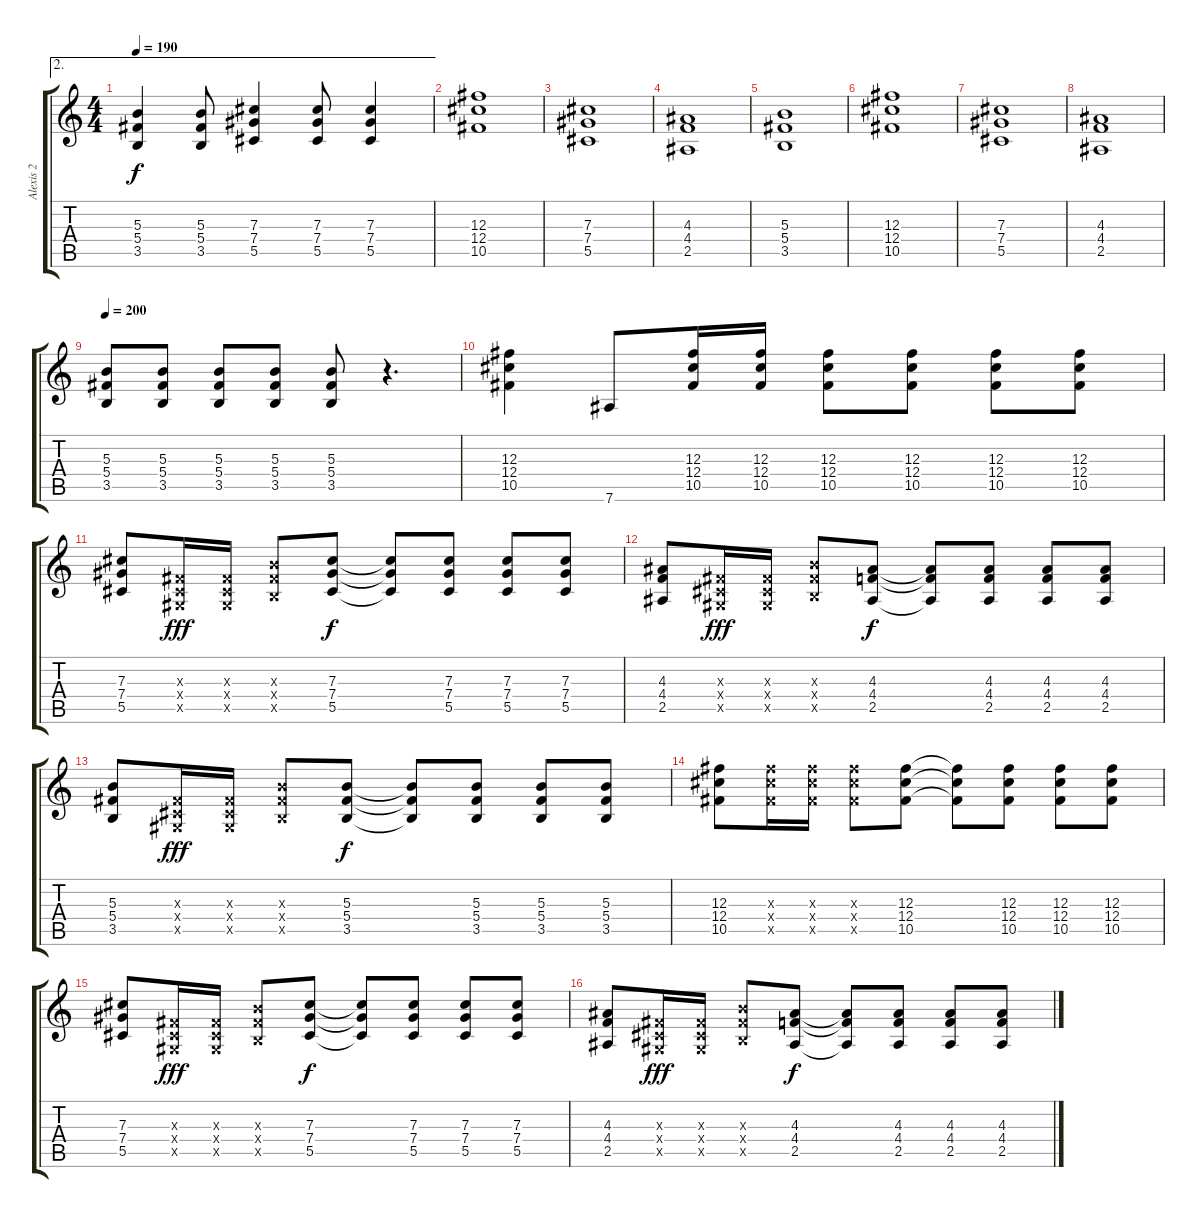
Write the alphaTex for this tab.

\track ("Alexis 2" "Alexis 2") {instrument overdrivenguitar}
\staff {score tabs}
\tuning (Eb4 Bb3 Gb3 Db3 Ab2 Eb2) {hide}
\ae 2
\ts (4 4)
\tempo 190
\clef g2
\ks c
(5.3 5.4 3.5).4{dy f} (5.3 5.4 3.5).8 (7.3 7.4 5.5).4 (7.3 7.4 5.5).8 (7.3 7.4 5.5).4 |
(12.3 12.4 10.5).1 |
(7.3 7.4 5.5).1 |
(4.3 4.4 2.5).1 |
(5.3 5.4 3.5).1 |
(12.3 12.4 10.5).1 |
(7.3 7.4 5.5).1 |
(4.3 4.4 2.5).1 |
\tempo 200
(5.3 5.4 3.5).8 (5.3 5.4 3.5).8 (5.3 5.4 3.5).8 (5.3 5.4 3.5).8 (5.3 5.4 3.5).8 r.4{d} |
(12.3 12.4 10.5).4 7.6.8 (12.3 12.4 10.5).16 (12.3 12.4 10.5).16 (12.3 12.4 10.5).8 (12.3 12.4 10.5).8 (12.3 12.4 10.5).8 (12.3 12.4 10.5).8 |
(7.3 7.4 5.5).8 (0.3{x} 0.4{x} 0.5{x}).16{dy fff} (0.3{x} 0.4{x} 0.5{x}).16 (5.3{x} 5.4{x} 3.5{x}).8 (7.3 7.4 5.5).8{dy f} (7.3{t} 7.4{t} 5.5{t}).8 (7.3 7.4 5.5).8 (7.3 7.4 5.5).8 (7.3 7.4 5.5).8 |
(4.3 4.4 2.5).8 (0.3{x} 0.4{x} 0.5{x}).16{dy fff} (0.3{x} 0.4{x} 0.5{x}).16 (5.3{x} 5.4{x} 3.5{x}).8 (4.3 4.4 2.5).8{dy f} (4.3{t} 4.4{t} 2.5{t}).8 (4.3 4.4 2.5).8 (4.3 4.4 2.5).8 (4.3 4.4 2.5).8 |
(5.3 5.4 3.5).8 (0.3{x} 0.4{x} 0.5{x}).16{dy fff} (0.3{x} 0.4{x} 0.5{x}).16 (5.3{x} 5.4{x} 3.5{x}).8 (5.3 5.4 3.5).8{dy f} (5.3{t} 5.4{t} 3.5{t}).8 (5.3 5.4 3.5).8 (5.3 5.4 3.5).8 (5.3 5.4 3.5).8 |
(12.3 12.4 10.5).8 (12.3{x} 12.4{x} 10.5{x}).16 (12.3{x} 12.4{x} 10.5{x}).16 (12.3{x} 12.4{x} 10.5{x}).8 (12.3 12.4 10.5).8 (12.3{t} 12.4{t} 10.5{t}).8 (12.3 12.4 10.5).8 (12.3 12.4 10.5).8 (12.3 12.4 10.5).8 |
(7.3 7.4 5.5).8 (0.3{x} 0.4{x} 0.5{x}).16{dy fff} (0.3{x} 0.4{x} 0.5{x}).16 (5.3{x} 5.4{x} 3.5{x}).8 (7.3 7.4 5.5).8{dy f} (7.3{t} 7.4{t} 5.5{t}).8 (7.3 7.4 5.5).8 (7.3 7.4 5.5).8 (7.3 7.4 5.5).8 |
(4.3 4.4 2.5).8 (0.3{x} 0.4{x} 0.5{x}).16{dy fff} (0.3{x} 0.4{x} 0.5{x}).16 (5.3{x} 5.4{x} 3.5{x}).8 (4.3 4.4 2.5).8{dy f} (4.3{t} 4.4{t} 2.5{t}).8 (4.3 4.4 2.5).8 (4.3 4.4 2.5).8 (4.3 4.4 2.5).8
